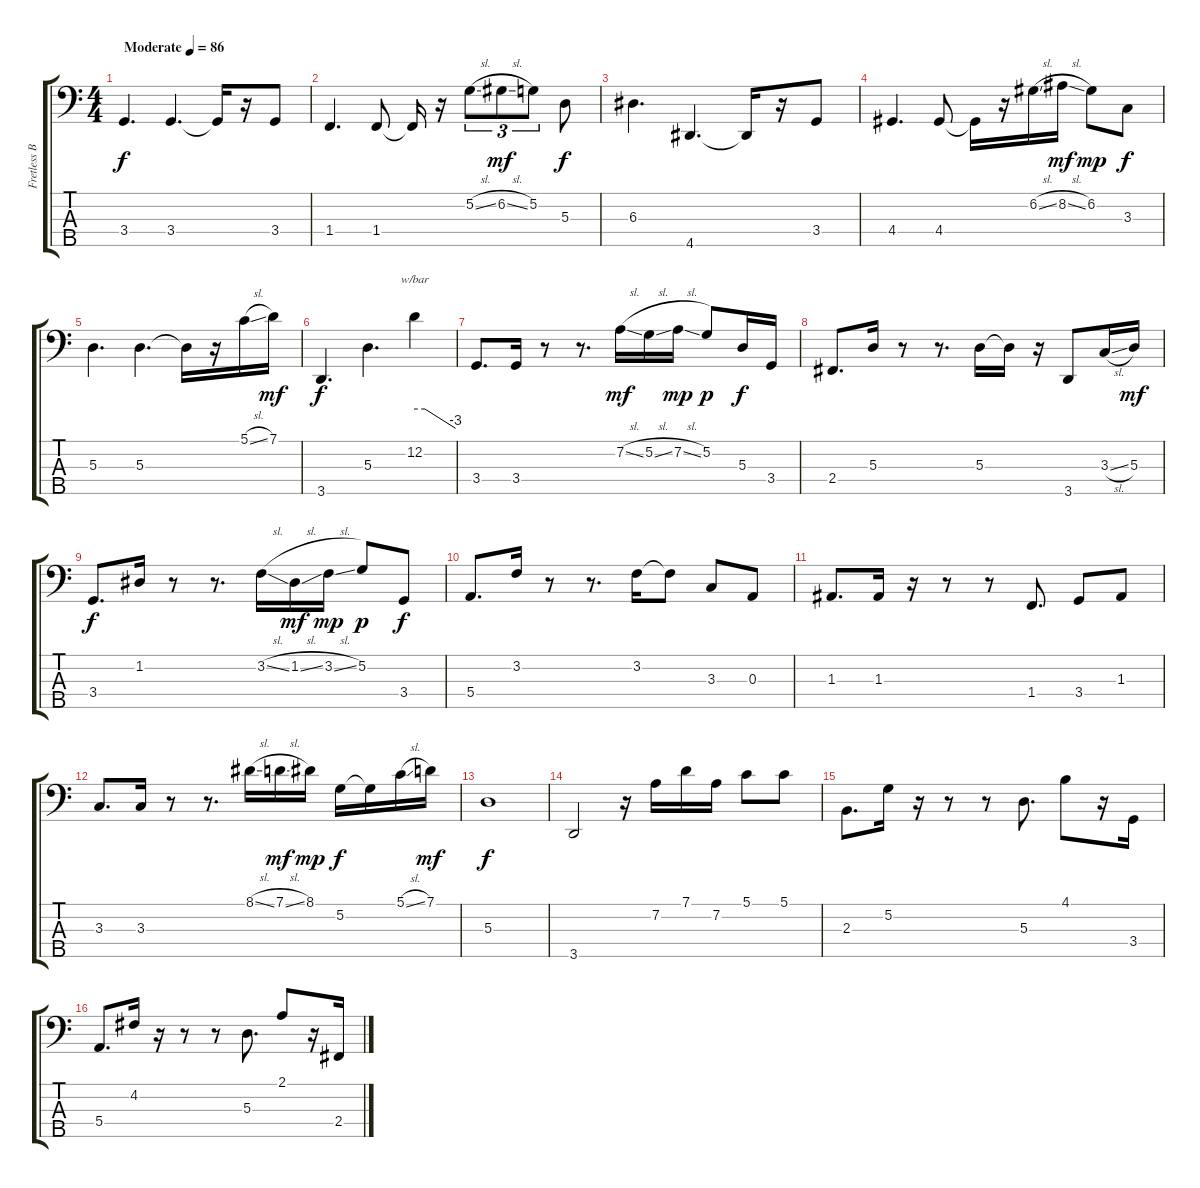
\track ("Fretless Bass" "Fretless B") {instrument electricbassfinger}
\staff {score tabs}
\tuning (G2 D2 A1 E1 B0) {hide}
\ts (4 4)
\tempo (86 "Moderate")
\clef f4
\ks c
3.4.4{d dy f instrument electricbassfinger} 3.4.4{d} 3.4{t}.16 r.16 3.4.8 |
1.4.4{d} 1.4.8 1.4{t}.16 r.16 5.2{sl}.8{tu (3 2)} 6.2{sl}.8{tu (3 2) dy mf} 5.2.8{tu (3 2)} 5.3.8{dy f} |
6.3.4{d} 4.5.4{d} 4.5{t}.16 r.16 3.4.8 |
4.4.4{d} 4.4.8 4.4{t}.16 r.16 6.2{sl}.16 8.2{sl}.16{dy mf} 6.2.8{dy mp} 3.3.8{dy f} |
5.3.4{d} 5.3.4{d} 5.3{t}.16 r.16 5.1{sl}.16 7.1.16{dy mf} |
3.5.4{d dy f} 5.3.4{d} 12.2.4{tbe (custom default 0 0 15 0 60 -12)} |
3.4.8{d} 3.4.16 r.8 r.8{d} 7.2{sl}.16{dy mf} 5.2{sl}.16 7.2{sl}.16{dy mp} 5.2.8{dy p} 5.3.16{dy f} 3.4.16 |
2.4.8{d} 5.3.16 r.8 r.8{d} 5.3.16 5.3{t}.16 r.16 3.5.8 3.3{sl}.16 5.3.16{dy mf} |
3.4.8{d dy f} 1.2.16 r.8 r.8{d} 3.2{sl}.16 1.2{sl}.16{dy mf} 3.2{sl}.16{dy mp} 5.2.8{dy p} 3.4.8{dy f} |
5.4.8{d} 3.2.16 r.8 r.8{d} 3.2.16 3.2{t}.8 3.3.8 0.3.8 |
1.3.8{d} 1.3.16 r.16 r.8 r.8 1.4.8{d} 3.4.8 1.3.8 |
3.3.8{d} 3.3.16 r.8 r.8{d} 8.1{sl}.16 7.1{sl}.16{dy mf} 8.1.16{dy mp} 5.2.16{dy f} 5.2{t}.16 5.1{sl}.16 7.1.16{dy mf} |
5.3.1{dy f} |
3.5.2 r.16 7.2.16 7.1.16 7.2.16 5.1.8 5.1.8 |
2.3.8{d} 5.2.16 r.16 r.8 r.8 5.3.8{d} 4.1.8 r.16 3.4.16 |
5.4.8{d} 4.2.16 r.16 r.8 r.8 5.3.8{d} 2.1.8 r.16 2.4.16
